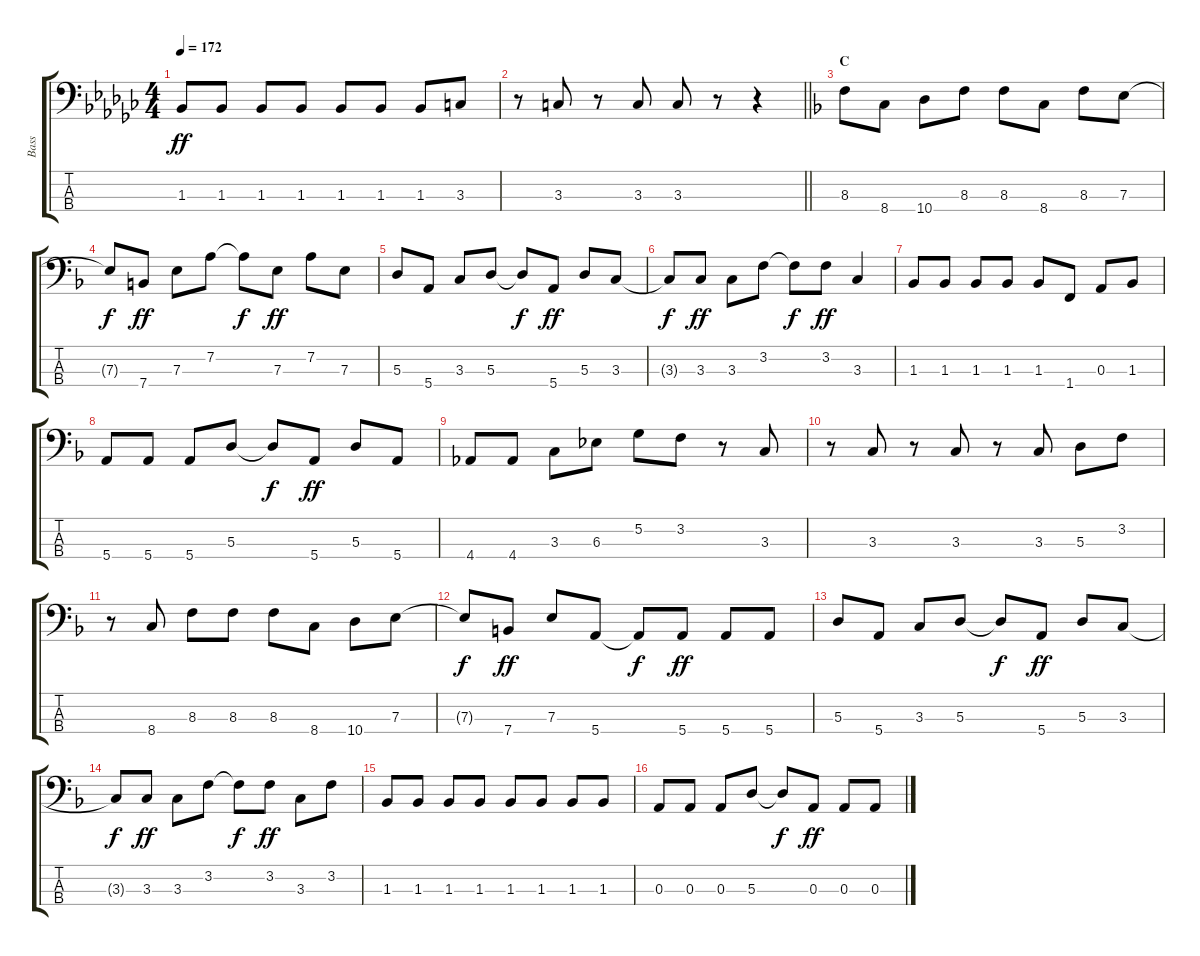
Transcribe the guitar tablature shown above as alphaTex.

\track ("Bass" "Bass") {instrument electricbasspick}
\staff {score tabs}
\tuning (G2 D2 A1 E1) {hide}
\ts (4 4)
\tempo 172
\clef f4
\ks gb
1.3.8{dy ff} 1.3.8 1.3.8 1.3.8 1.3.8 1.3.8 1.3.8 3.3.8 |
\barLineRight lightlight
r.8 3.3.8 r.8 3.3.8 3.3.8 r.8 r.4 |
\section ("" "C")
\ks f
8.3.8 8.4.8 10.4.8 8.3.8 8.3.8 8.4.8 8.3.8 7.3.8 |
7.3{t}.8{dy f} 7.4.8{dy ff} 7.3.8 7.2.8 7.2{t}.8{dy f} 7.3.8{dy ff} 7.2.8 7.3.8 |
5.3.8 5.4.8 3.3.8 5.3.8 5.3{t}.8{dy f} 5.4.8{dy ff} 5.3.8 3.3.8 |
3.3{t}.8{dy f} 3.3.8{dy ff} 3.3.8 3.2.8 3.2{t}.8{dy f} 3.2.8{dy ff} 3.3.4 |
1.3.8 1.3.8 1.3.8 1.3.8 1.3.8 1.4.8 0.3.8 1.3.8 |
5.4.8 5.4.8 5.4.8 5.3.8 5.3{t}.8{dy f} 5.4.8{dy ff} 5.3.8 5.4.8 |
4.4.8 4.4.8 3.3.8 6.3.8 5.2.8 3.2.8 r.8 3.3.8 |
r.8 3.3.8 r.8 3.3.8 r.8 3.3.8 5.3.8 3.2.8 |
r.8 8.4.8 8.3.8 8.3.8 8.3.8 8.4.8 10.4.8 7.3.8 |
7.3{t}.8{dy f} 7.4.8{dy ff} 7.3.8 5.4.8 5.4{t}.8{dy f} 5.4.8{dy ff} 5.4.8 5.4.8 |
5.3.8 5.4.8 3.3.8 5.3.8 5.3{t}.8{dy f} 5.4.8{dy ff} 5.3.8 3.3.8 |
3.3{t}.8{dy f} 3.3.8{dy ff} 3.3.8 3.2.8 3.2{t}.8{dy f} 3.2.8{dy ff} 3.3.8 3.2.8 |
1.3.8 1.3.8 1.3.8 1.3.8 1.3.8 1.3.8 1.3.8 1.3.8 |
0.3.8 0.3.8 0.3.8 5.3.8 5.3{t}.8{dy f} 0.3.8{dy ff} 0.3.8 0.3.8
